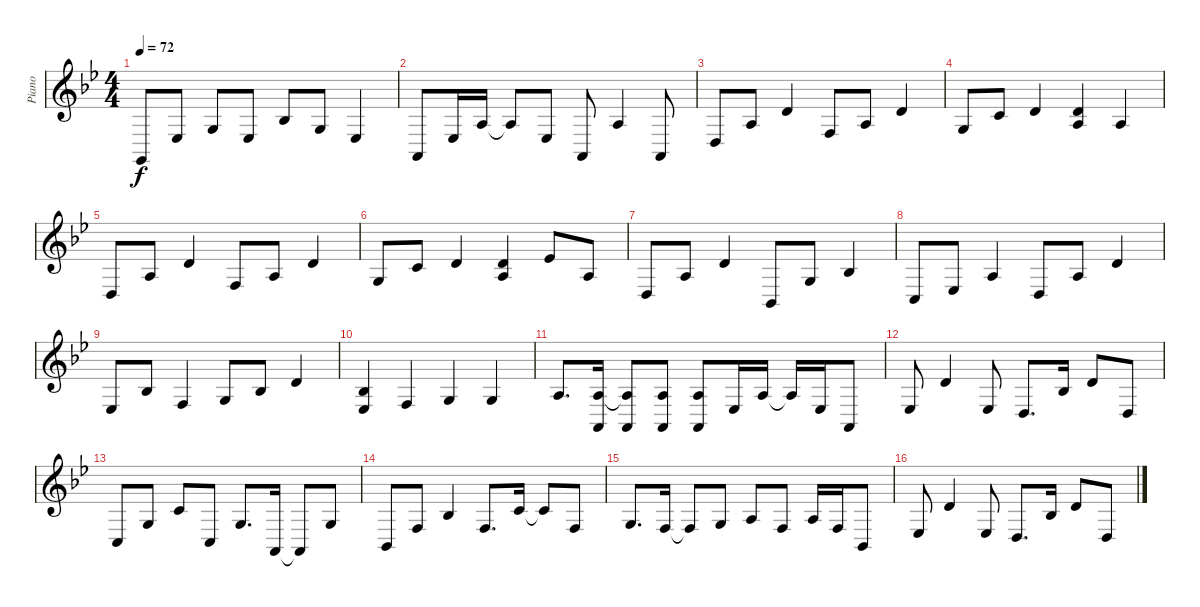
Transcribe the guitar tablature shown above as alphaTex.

\track ("Piano" "Piano") {instrument acousticgrandpiano}
\staff {score}
\tuning (E4 B3 G3 D3 A2 E2) {hide}
\ts (4 4)
\tempo 72
\clef g2
\ks bb
3.6.8{dy f} 1.4.8 0.3.8 1.4.8 3.3.8 0.3.8 1.4.4 |
0.5.8 1.4.16 2.3.16 2.3{t}.8 1.4.8 0.5.8 2.3.4 0.5.8 |
0.4.8 2.3.8 3.2.4 3.4.8 2.3.8 3.2.4 |
0.3.8 1.2.8 3.2.4 (3.2 2.3).4 2.3.4 |
0.4.8 2.3.8 3.2.4 3.4.8 2.3.8 3.2.4 |
0.3.8 1.2.8 3.2.4 (3.2 2.3).4 4.2.8 2.3.8 |
0.4.8 2.3.8 3.2.4 1.5.8 0.3.8 3.3.4 |
8.6.8 6.5.8 2.3.4 0.4.8 2.3.8 3.2.4 |
6.5.8 3.3.8 3.4.4 0.3.8 3.3.8 3.2.4 |
(3.3 1.4).4 3.4.4 0.3.4 0.3.4 |
2.3.8{d} (2.3 0.5).16 (2.3{t} 0.5).8 (2.3 0.5).8 (2.3 0.5).8 1.4.16 2.3.16 2.3{t}.16 1.4.16 0.5.8 |
1.4.8 3.2.4 1.4.8 0.4.8{d} 3.3.16 3.2.8 0.4.8 |
3.5.8 0.3.8 1.2.8 3.5.8 0.3.8{d} 0.5.16 0.5{t}.8 0.3.8 |
1.5.8 3.4.8 3.3.4 3.4.8{d} 1.2.16 1.2{t}.8 3.4.8 |
5.4.8{d} 3.4.16 3.4{t}.8 0.3.8 2.3.8 3.4.8 2.3.16 3.4.16 1.5.8 |
1.4.8 3.2.4 1.4.8 0.4.8{d} 3.3.16 3.2.8 0.4.8
